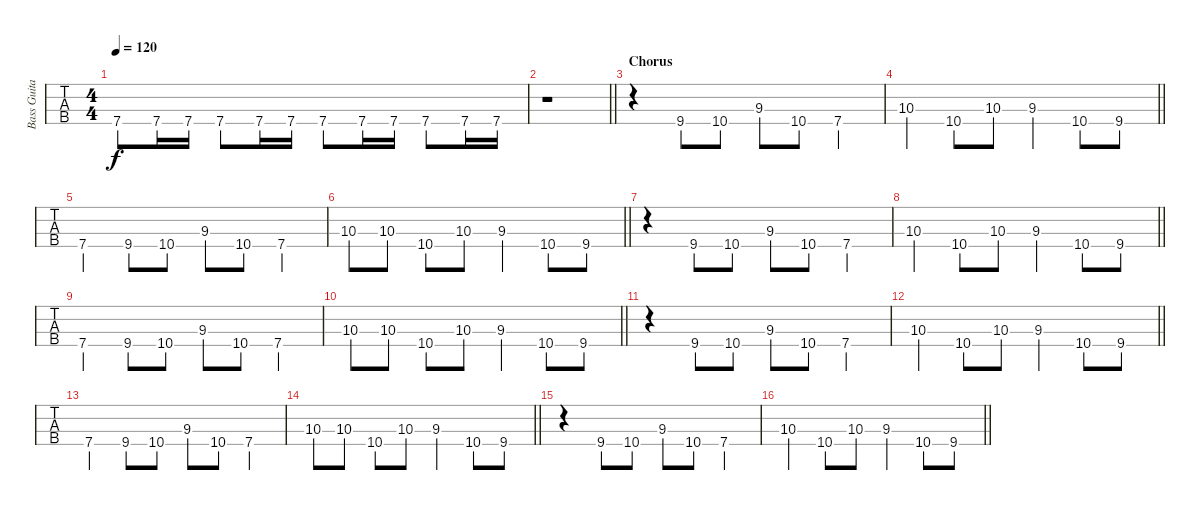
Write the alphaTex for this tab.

\track ("Bass Guitar (Bob Hardy)" "Bass Guita") {instrument electricbasspick}
\staff {tabs}
\tuning (G2 D2 A1 E1) {hide}
\ts (4 4)
\tempo 120
\clef f4
\ks c
7.4.8{dy f} 7.4.16 7.4.16 7.4.8 7.4.16 7.4.16 7.4.8 7.4.16 7.4.16 7.4.8 7.4.16 7.4.16 |
\barLineRight lightlight
r.1 |
\section ("" "Chorus")
r.4 9.4.8 10.4.8 9.3.8 10.4.8 7.4.4 |
\barLineRight lightlight
10.3.4 10.4.8 10.3.8 9.3.4 10.4.8 9.4.8 |
7.4.4 9.4.8 10.4.8 9.3.8 10.4.8 7.4.4 |
\barLineRight lightlight
10.3.8 10.3.8 10.4.8 10.3.8 9.3.4 10.4.8 9.4.8 |
r.4 9.4.8 10.4.8 9.3.8 10.4.8 7.4.4 |
\barLineRight lightlight
10.3.4 10.4.8 10.3.8 9.3.4 10.4.8 9.4.8 |
7.4.4 9.4.8 10.4.8 9.3.8 10.4.8 7.4.4 |
\barLineRight lightlight
10.3.8 10.3.8 10.4.8 10.3.8 9.3.4 10.4.8 9.4.8 |
r.4 9.4.8 10.4.8 9.3.8 10.4.8 7.4.4 |
\barLineRight lightlight
10.3.4 10.4.8 10.3.8 9.3.4 10.4.8 9.4.8 |
7.4.4 9.4.8 10.4.8 9.3.8 10.4.8 7.4.4 |
\barLineRight lightlight
10.3.8 10.3.8 10.4.8 10.3.8 9.3.4 10.4.8 9.4.8 |
r.4 9.4.8 10.4.8 9.3.8 10.4.8 7.4.4 |
\barLineRight lightlight
10.3.4 10.4.8 10.3.8 9.3.4 10.4.8 9.4.8
